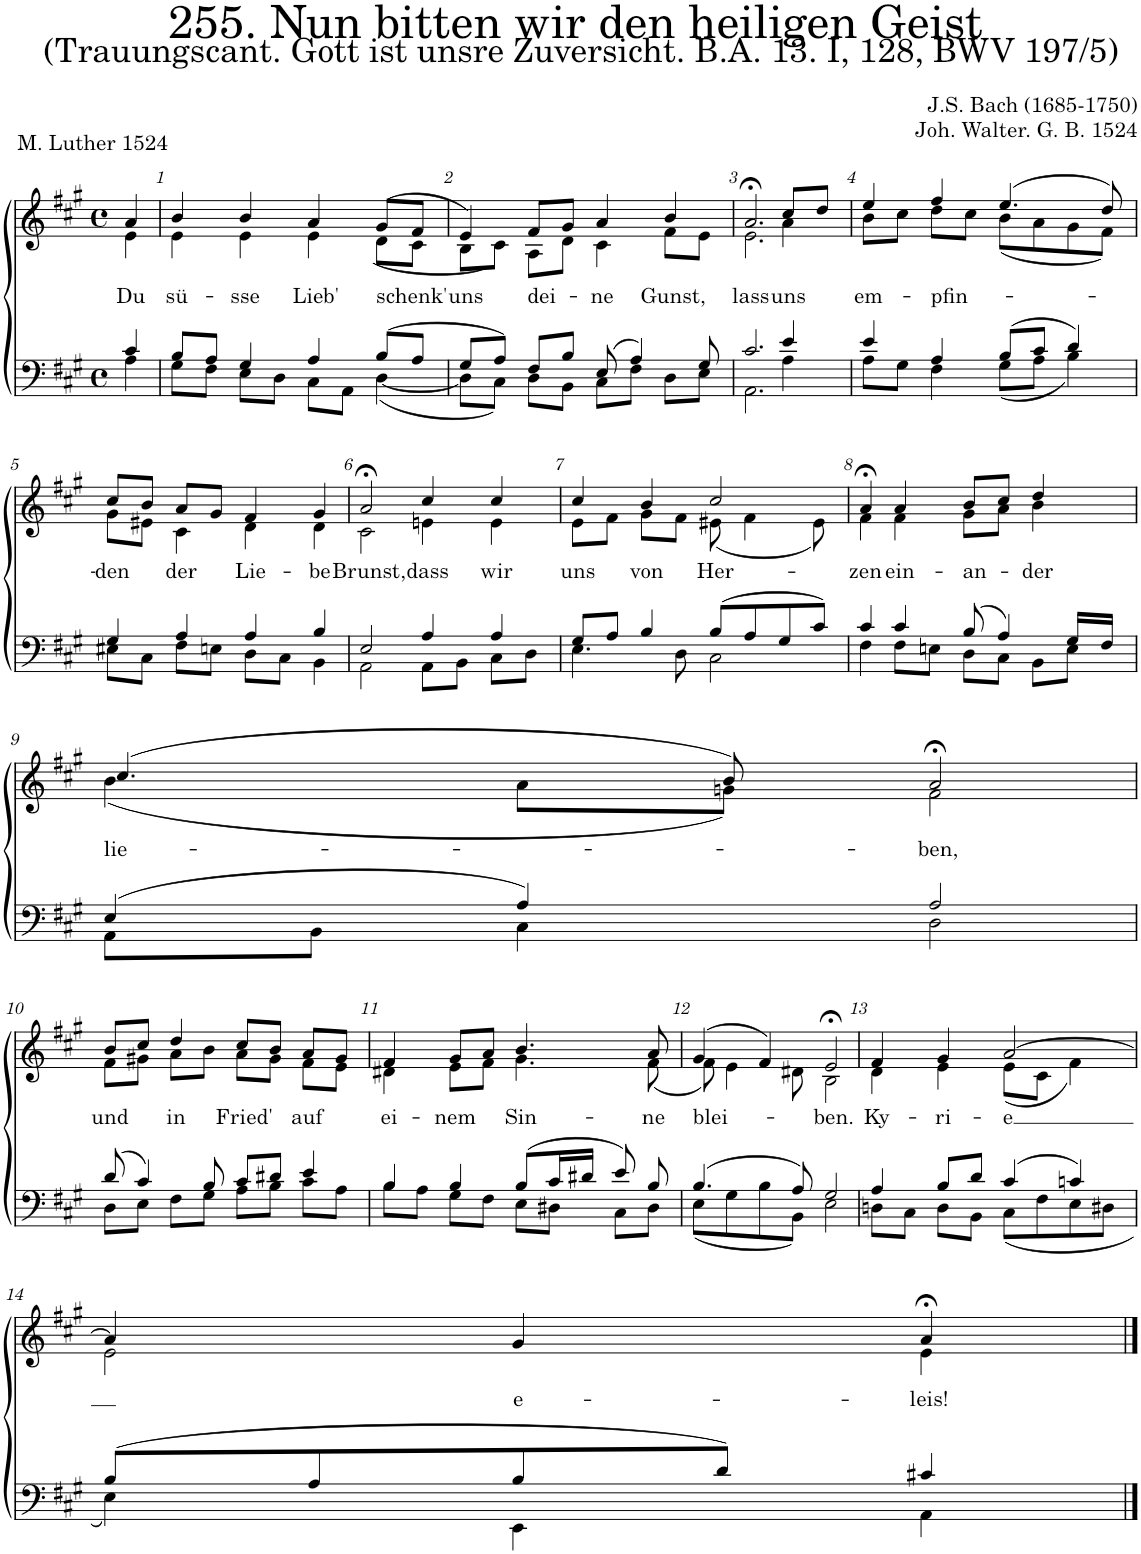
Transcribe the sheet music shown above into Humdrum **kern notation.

**kern	**kern	**text
*part2	*part1	*part1
*staff2	*staff1	*staff1
*I"Tenor/Bass	*I"Soprano/Alto	*
*clefF4	*clefG2	*
*k[f#c#g#]	*k[f#c#g#]	*
*M4/4	*M4/4	*
*met(c)	*met(c)	*
=	=	=
*^	*	*
!	!	!	!LO:LY:b
*	*	*^	*
4c#/	4A\	4a/	4e\	Du
=1	=1	=1	=1	=1
!	!	!	!	!LO:LY:b
8B/L	8G#\L	4b/	4e\	sü-
8A/J	8F#\J	.	.	.
!	!	!	!	!LO:LY:b
4G#/	8E\L	4b/	4e\	-sse
.	8D\J	.	.	.
!	!	!	!	!LO:LY:b
4A/	8C#\L	4a/	4e\	Lieb'
.	8AA\J	.	.	.
!	!	!	!	!LO:LY:b
(8B/L	([4D\	(8g#/L	(8d\L	schenk'
8A/J	.	8f#/J	8c#\J	.
=2	=2	=2	=2	=2
!	!	!	!	!LO:LY:b
8G#/L	8D\L]	4e;</)	8B\L	uns
8A/J)	8C#\J)	.	8c#\J)	.
!	!	!	!	!LO:LY:b
8F#/L	8D\L	8f#/L	8A\L	dei-
8B/J	8BB\J	8g#/J	8d\J	.
!	!	!	!	!LO:LY:b
(8E/	8C#\L	4a/	4c#\	-ne
4A/)	8F#\J	.	.	.
!	!	!	!	!LO:LY:b
.	8D\L	4b;</	8f#\L	Gunst,
8G#/	8E\J	.	8e\J	.
=3	=3	=3	=3	=3
!	!	!	!	!LO:LY:b
2.c#/	2.AA\	2.a;<,/	2.e\	lass
!	!	!	!	!LO:LY:b
4e/	4A\	8cc#/L	4a\	uns
.	.	8dd/J	.	.
=4	=4	=4	=4	=4
!	!	!	!	!LO:LY:b
4e/	8A\L	4ee/	8b\L	em-
.	8G#\J	.	8cc#\J	.
!	!	!	!	!LO:LY:b
4A/	4F#\	4ff#/	8dd\L	-pfin-
.	.	.	8cc#\J	.
(8B/L	(8G#\L	(4.ee/	(8b\L	.
8c#/J	8A\J	.	8a\	.
4d/)	4B\)	.	8g#\	.
.	.	8dd/)	8f#\J)	.
!!LO:LB:g=z	!!
=5	=5	=5	=5	=5
!	!	!	!	!LO:LY:b
4G#/	8E#X\L	8cc#;</L	8g#\L	-den
.	8C#\J	8b/J	8e#X\J	.
!	!	!	!	!LO:LY:b
4A/	8F#\L	8a/L	4c#\	der
.	8En\J	8g#/J	.	.
!	!	!	!	!LO:LY:b
4A/	8D\L	4f#;</	4d\	Lie-
.	8C#\J	.	.	.
!	!	!	!	!LO:LY:b
4B/	4BB\	4g#/	4d\	-be
=6	=6	=6	=6	=6
!	!	!	!	!LO:LY:b
2E/	2AA\	2a;<,/	2c#\	Brunst,
!	!	!	!	!LO:LY:b
4A/	8AA\L	4cc#/	4en\	dass
.	8BB\J	.	.	.
!	!	!	!	!LO:LY:b
4A/	8C#\L	4cc#/	4e\	wir
.	8D\J	.	.	.
=7	=7	=7	=7	=7
!	!	!	!	!LO:LY:b
8G#/L	4.E\	4cc#;</	8e\L	uns
8A/J	.	.	8f#\J	.
!	!	!	!	!LO:LY:b
4B/	.	4b/	8g#\L	von
.	8D\	.	8f#\J	.
!	!	!	!	!LO:LY:b
(8B/L	2C#\	2cc#/	(8e#X\	Her-
8A/	.	.	4f#\	.
8G#/	.	.	.	.
8c#/J)	.	.	8e#;\)	.
=8	=8	=8	=8	=8
!	!	!	!	!LO:LY:b
4c#/	4F#\	4a;<,/	4f#\	-zen
!	!	!	!	!LO:LY:b
4c#/	8F#\L	4a/	4f#\	ein-
.	8En\J	.	.	.
!	!	!	!	!LO:LY:b
(8B/	8D\L	8b/L	8g#\L	-an-
4A/)	8C#\J	8cc#/J	8a\J	.
!	!	!	!	!LO:LY:b
.	8BB\L	4dd/	4b\	-der
16G#/LL	8E\J	.	.	.
16F#/JJ	.	.	.	.
!!LO:LB:g=z	!!
=9	=9	=9	=9	=9
!	!	!	!	!LO:LY:b
(4E/	8AA\L	(4.cc#/	(4b\	lie-
.	8BB\J	.	.	.
4A/)	4C#\	.	8a\L	.
.	.	8b/)	8gn\J)	.
!	!	!	!	!LO:LY:b
2A/	2D\	2a;<,/	2f#\	-ben,
!!LO:LB:g=z	!!
=10	=10	=10	=10	=10
!	!	!	!	!LO:LY:b
(8d/	8D\L	8b/L	8f#\L	und
4c#/)	8E\J	8cc#/J	8g#X\J	.
!	!	!	!	!LO:LY:b
.	8F#\L	4dd/	8a\L	in
8B/	8G#\J	.	8b\J	.
!	!	!	!	!LO:LY:b
8c#/L	8A\L	8cc#;</L	8a\L	Fried'
8d#X/J	8B\J	8b/J	8g#\J	.
!	!	!	!	!LO:LY:b
4e/	8c#\L	8a/L	8f#\L	auf
.	8A\J	8g#/J	8e\J	.
=11	=11	=11	=11	=11
!	!	!	!	!LO:LY:b
4B/	8B\L	4f#/	4d#X\	ei-
.	8A\J	.	.	.
!	!	!	!	!LO:LY:b
4B/	8G#\L	8g#/L	8e\L	-nem
.	8F#\J	8a/J	8f#\J	.
!	!	!	!	!LO:LY:b
(8B/L	8E\L	4.b/	4.g#\	Sin-
16c#/L	8D#X\J	.	.	.
16d#X/JJ	.	.	.	.
8e/)	8C#\L	.	.	.
!	!	!	!	!LO:LY:b
8B/	8D#\J	8a/	(8f#\	-ne
=12	=12	=12	=12	=12
!	!	!	!	!LO:LY:b
(4.B/	(8E\L	(4g#/	8f#\)	blei-
.	8G#\	.	4e\	.
.	8B\	4f#/)	.	.
8A/)	8BB\J)	.	8d#X\	.
!	!	!	!	!LO:LY:b
2G#/	2E\	2e;<,/	2B\	-ben.
=13	=13	=13	=13	=13
!	!	!	!	!LO:LY:b
4A/	8Dn\L	4f#/	4d\	Ky-
.	8C#\J	.	.	.
!	!	!	!	!LO:LY:b
8B/L	8D\L	4g#/	4e\	-ri-
8d/J	8BB\J	.	.	.
!	!	!	!	!LO:LY:b
(4c#/	(8C#\L	[2a/	(8e\L	-e
.	8F#\	.	8c#\J	.
4cn/)	8E\	.	4f#\)	.
.	8D#X\J	.	.	.
!!LO:LB:g=z	!!
=14	=14	=14	=14	=14
(8B/L	4E\)	4a;</]	2e\	.
8A/	.	.	.	.
!	!	!	!	!LO:LY:b
8B/	4EE\	4g#/	.	e-
8d;</J)	.	.	.	.
!	!	!	!	!LO:LY:b
4c#X/	4AA\	4a;</	4e\	-leis!
*v	*v	*	*	*
*	*v	*v	*
==	==	==
*-	*-	*-
